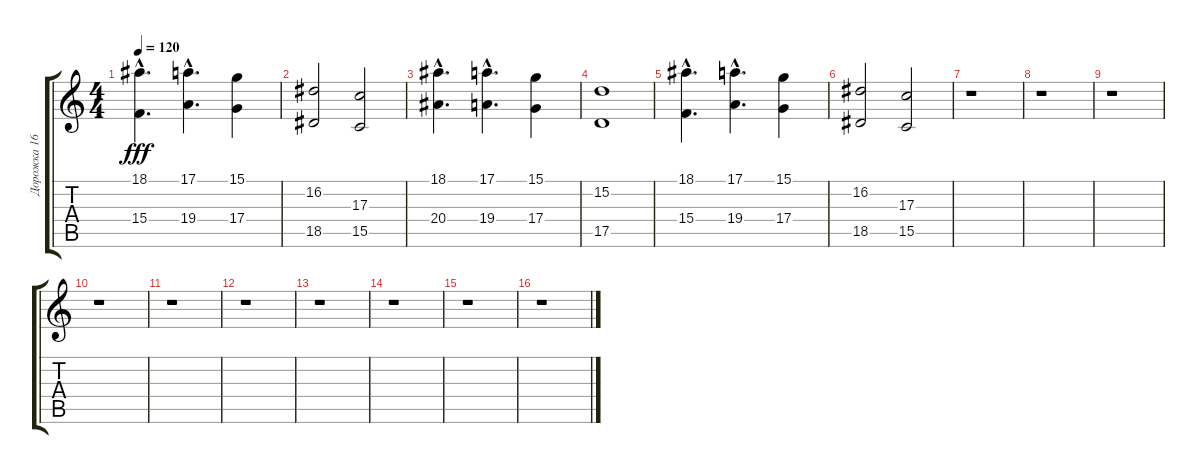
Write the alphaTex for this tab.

\track ("Дорожка 16" "Дорожка 16") {instrument acousticgrandpiano}
\staff {score tabs}
\tuning (E4 B3 G3 D3 A2 E2) {hide}
\ts (4 4)
\tempo 120
\clef g2
\ks c
(18.1{hac} 15.4{hac}).4{d dy fff} (17.1{hac} 19.4{hac}).4{d} (15.1 17.4).4 |
(16.2 18.5).2 (17.3 15.5).2 |
(18.1{hac} 20.4{hac}).4{d} (17.1{hac} 19.4{hac}).4{d} (15.1 17.4).4 |
(15.2 17.5).1 |
(18.1{hac} 15.4{hac}).4{d} (17.1{hac} 19.4{hac}).4{d} (15.1 17.4).4 |
(16.2 18.5).2 (17.3 15.5).2 |
r.1 |
r.1 |
r.1 |
r.1 |
r.1 |
r.1 |
r.1 |
r.1 |
r.1 |
r.1
